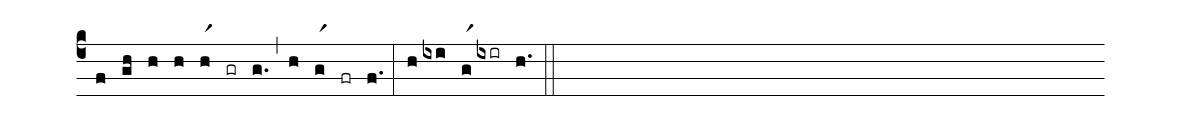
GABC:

%%
(c4)
(f) (gh) (h)
(h) (hr1) (gr) (g.) (,)
(h) (gr1) (fr) (f.) (:)
(h) (ixi) (gr1) (ixir) (h.) (::)
